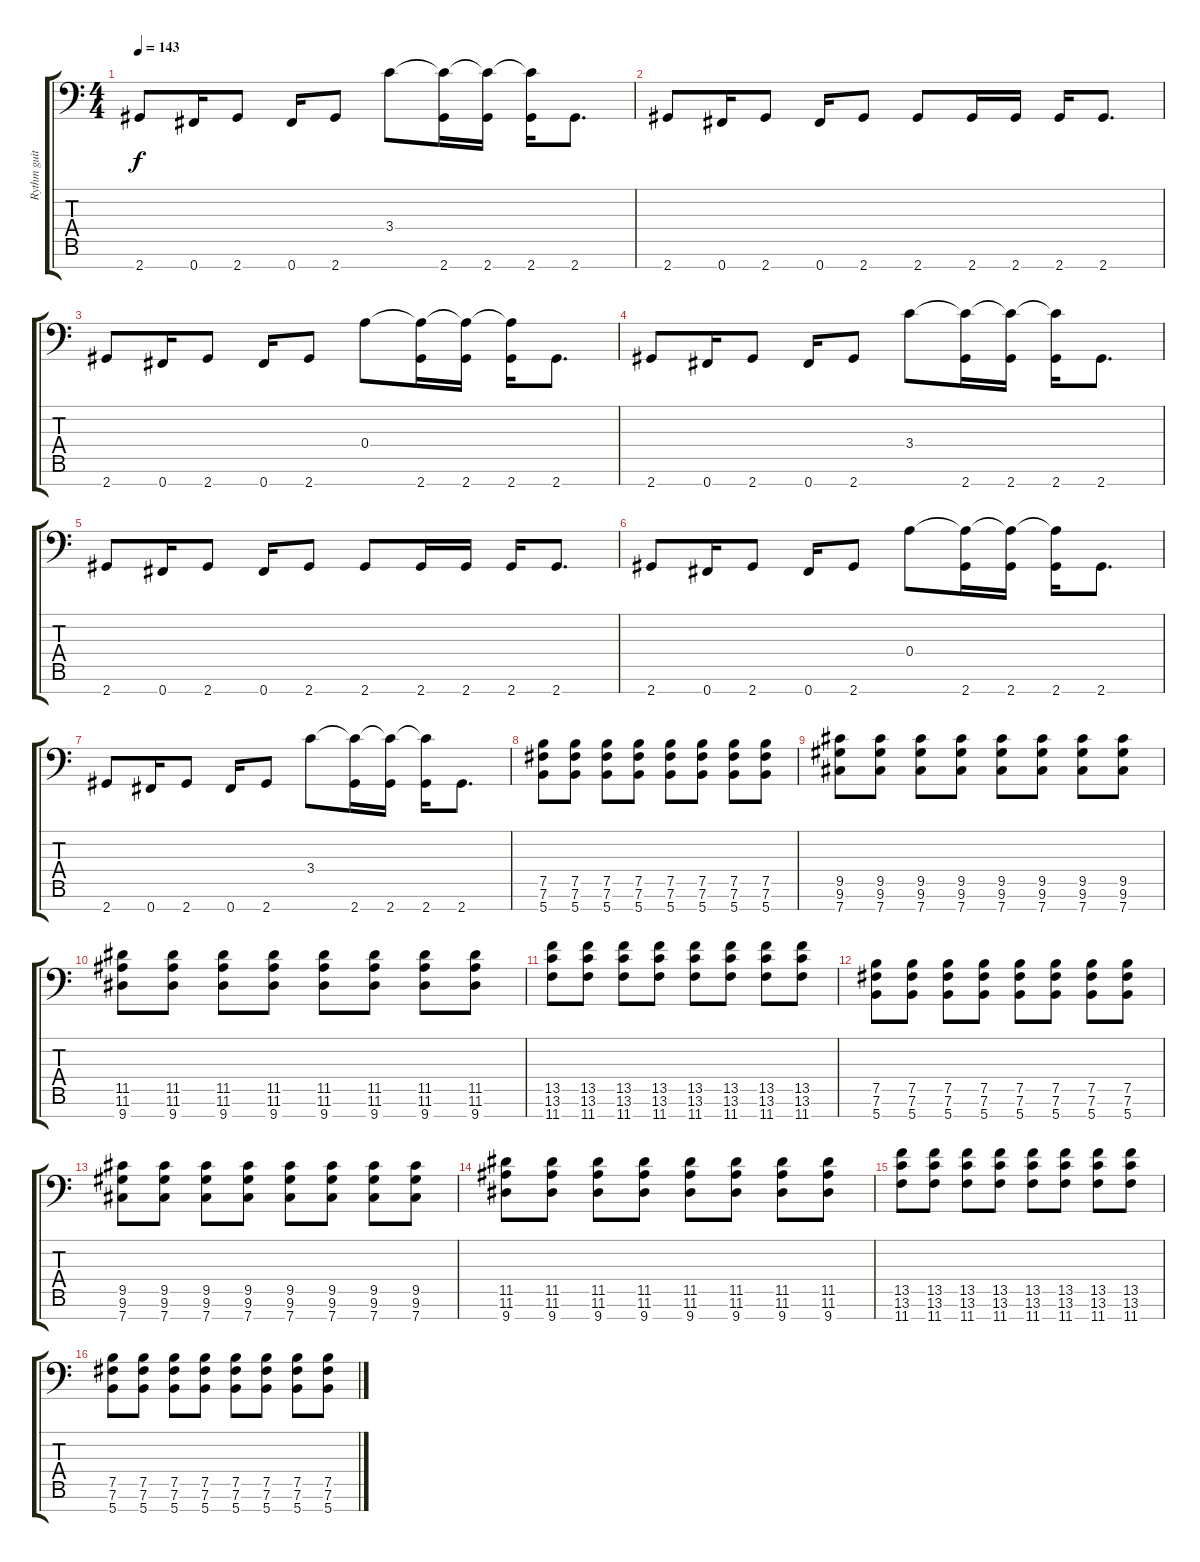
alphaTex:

\track ("Rythm guitar 2" "Rythm guit") {instrument distortionguitar}
\staff {score tabs}
\tuning (B3 Gb3 D3 A2 E2 B1 Gb1) {hide}
\ts (4 4)
\tempo 143
\clef f4
\ks c
2.7.8{dy f} 0.7.16 2.7.8 0.7.16 2.7.8 3.4.8 (3.4{t} 2.7).16 (3.4{t} 2.7).16 (3.4{t} 2.7).16 2.7.8{d} |
2.7.8 0.7.16 2.7.8 0.7.16 2.7.8 2.7.8 2.7.16 2.7.16 2.7.16 2.7.8{d} |
2.7.8 0.7.16 2.7.8 0.7.16 2.7.8 0.4.8 (0.4{t} 2.7).16 (0.4{t} 2.7).16 (0.4{t} 2.7).16 2.7.8{d} |
2.7.8 0.7.16 2.7.8 0.7.16 2.7.8 3.4.8 (3.4{t} 2.7).16 (3.4{t} 2.7).16 (3.4{t} 2.7).16 2.7.8{d} |
2.7.8 0.7.16 2.7.8 0.7.16 2.7.8 2.7.8 2.7.16 2.7.16 2.7.16 2.7.8{d} |
2.7.8 0.7.16 2.7.8 0.7.16 2.7.8 0.4.8 (0.4{t} 2.7).16 (0.4{t} 2.7).16 (0.4{t} 2.7).16 2.7.8{d} |
2.7.8 0.7.16 2.7.8 0.7.16 2.7.8 3.4.8 (3.4{t} 2.7).16 (3.4{t} 2.7).16 (3.4{t} 2.7).16 2.7.8{d} |
(7.5 7.6 5.7).8 (7.5 7.6 5.7).8 (7.5 7.6 5.7).8 (7.5 7.6 5.7).8 (7.5 7.6 5.7).8 (7.5 7.6 5.7).8 (7.5 7.6 5.7).8 (7.5 7.6 5.7).8 |
(9.5 9.6 7.7).8 (9.5 9.6 7.7).8 (9.5 9.6 7.7).8 (9.5 9.6 7.7).8 (9.5 9.6 7.7).8 (9.5 9.6 7.7).8 (9.5 9.6 7.7).8 (9.5 9.6 7.7).8 |
(11.5 11.6 9.7).8 (11.5 11.6 9.7).8 (11.5 11.6 9.7).8 (11.5 11.6 9.7).8 (11.5 11.6 9.7).8 (11.5 11.6 9.7).8 (11.5 11.6 9.7).8 (11.5 11.6 9.7).8 |
(13.5 13.6 11.7).8 (13.5 13.6 11.7).8 (13.5 13.6 11.7).8 (13.5 13.6 11.7).8 (13.5 13.6 11.7).8 (13.5 13.6 11.7).8 (13.5 13.6 11.7).8 (13.5 13.6 11.7).8 |
(7.5 7.6 5.7).8 (7.5 7.6 5.7).8 (7.5 7.6 5.7).8 (7.5 7.6 5.7).8 (7.5 7.6 5.7).8 (7.5 7.6 5.7).8 (7.5 7.6 5.7).8 (7.5 7.6 5.7).8 |
(9.5 9.6 7.7).8 (9.5 9.6 7.7).8 (9.5 9.6 7.7).8 (9.5 9.6 7.7).8 (9.5 9.6 7.7).8 (9.5 9.6 7.7).8 (9.5 9.6 7.7).8 (9.5 9.6 7.7).8 |
(11.5 11.6 9.7).8 (11.5 11.6 9.7).8 (11.5 11.6 9.7).8 (11.5 11.6 9.7).8 (11.5 11.6 9.7).8 (11.5 11.6 9.7).8 (11.5 11.6 9.7).8 (11.5 11.6 9.7).8 |
(13.5 13.6 11.7).8 (13.5 13.6 11.7).8 (13.5 13.6 11.7).8 (13.5 13.6 11.7).8 (13.5 13.6 11.7).8 (13.5 13.6 11.7).8 (13.5 13.6 11.7).8 (13.5 13.6 11.7).8 |
(7.5 7.6 5.7).8 (7.5 7.6 5.7).8 (7.5 7.6 5.7).8 (7.5 7.6 5.7).8 (7.5 7.6 5.7).8 (7.5 7.6 5.7).8 (7.5 7.6 5.7).8 (7.5 7.6 5.7).8
